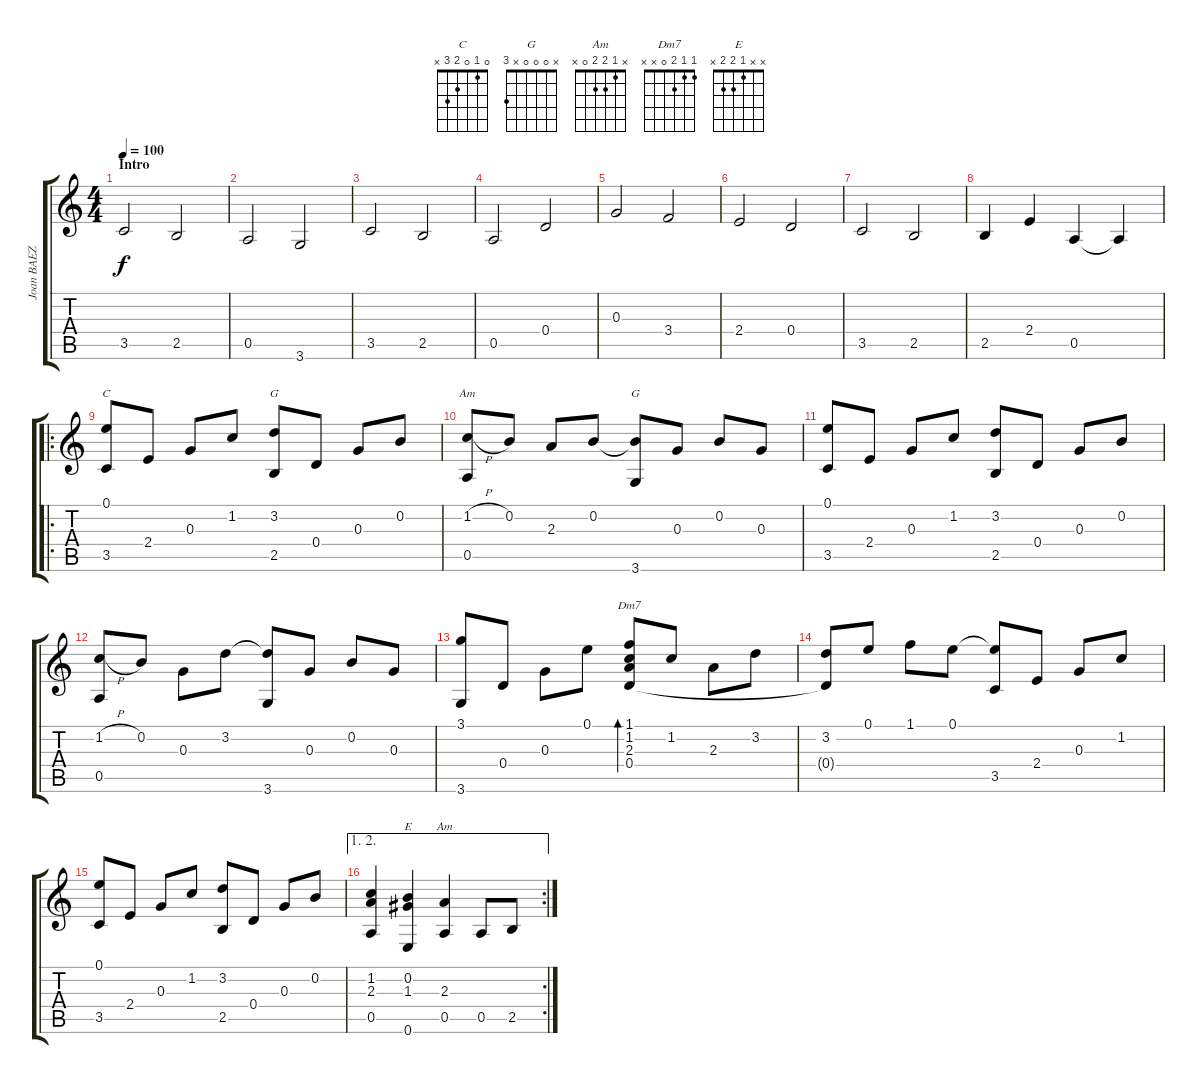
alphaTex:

\track ("Joan BAEZ" "Joan BAEZ") {instrument acousticguitarsteel}
\staff {score tabs}
\tuning (E4 B3 G3 D3 A2 E2) {hide}
\chord ("C" 0 1 0 2 3 x)
\chord ("G" 3 0 0 0 2 x)
\chord ("Am" 0 1 2 2 0 x)
\chord ("G" x 0 0 0 x 3)
\chord ("Dm7" 1 1 2 0 x x)
\chord ("E" x x 1 2 2 x)
\chord ("Am" x 1 2 2 0 x)
\ts (4 4)
\section ("" "Intro")
\tempo 100
\clef g2
\ks c
3.5.2{dy f instrument acousticguitarsteel} 2.5.2 |
0.5.2 3.6.2 |
3.5.2 2.5.2 |
0.5.2 0.4.2 |
0.3.2 3.4.2 |
2.4.2 0.4.2 |
3.5.2 2.5.2 |
2.5.4 2.4.4 0.5.4 0.5{t}.4 |
\ro
(0.1 3.5).8{ch "C"} 2.4.8 0.3.8 1.2.8 (3.2 2.5).8{ch "G"} 0.4.8 0.3.8 0.2.8 |
(1.2{h} 0.5).8{ch "Am"} 0.2.8 2.3.8 0.2.8 (0.2{t} 3.6).8{ch "G"} 0.3.8 0.2.8 0.3.8 |
(0.1 3.5).8 2.4.8 0.3.8 1.2.8 (3.2 2.5).8 0.4.8 0.3.8 0.2.8 |
(1.2{h} 0.5).8 0.2.8 0.3.8 3.2.8 (3.2{t} 3.6).8 0.3.8 0.2.8 0.3.8 |
(3.1 3.6).8 0.4.8 0.3.8 0.1.8 (1.1 1.2 2.3 0.4).8{bd 120 ch "Dm7"} 1.2.8 2.3.8 3.2.8 |
(3.2 0.4{t}).8 0.1.8 1.1.8 0.1.8 (0.1{t} 3.5).8 2.4.8 0.3.8 1.2.8 |
(0.1 3.5).8 2.4.8 0.3.8 1.2.8 (3.2 2.5).8 0.4.8 0.3.8 0.2.8 |
\ae (1 2)
\rc 2
(1.2 2.3 0.5).4 (0.2 1.3 0.6).4{ch "E"} (2.3 0.5).4{ch "Am"} 0.5.8 2.5.8
